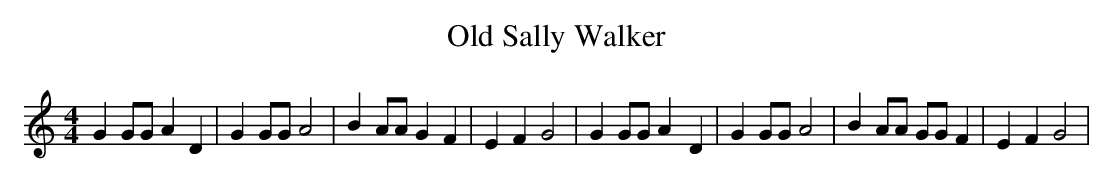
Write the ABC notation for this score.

X:1
T:Old Sally Walker
M:4/4
L:1/4
K:C
 G G/2G/2 A D| G G/2G/2 A2| B A/2A/2 G F| E F G2| G G/2G/2 A- D| G G/2G/2 A2|\
 B A/2A/2 G/2G/2 F| E F G2|
